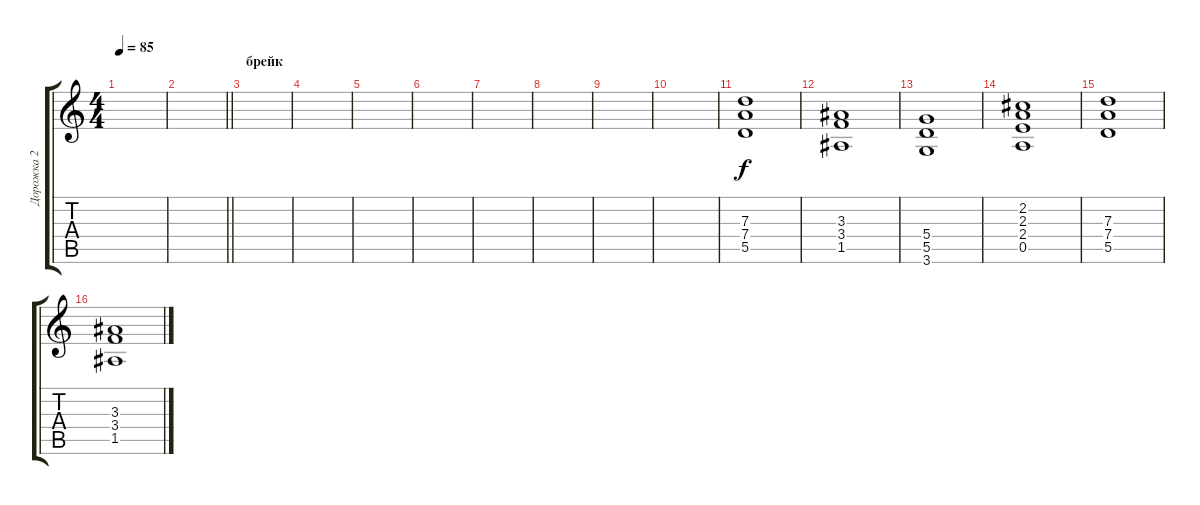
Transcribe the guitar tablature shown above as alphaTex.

\track ("Дорожка 2" "Дорожка 2") {instrument distortionguitar}
\staff {score tabs}
\tuning (E4 B3 G3 D3 A2 E2) {hide}
\ts (4 4)
\tempo 85
\clef g2
\ks c
|
\barLineRight lightlight
|
\section ("" "брейк")
|
|
|
|
|
|
|
|
(7.3 7.4 5.5).1 |
(3.3 3.4 1.5).1 |
(5.4 5.5 3.6).1 |
(2.2 2.3 2.4 0.5).1 |
(7.3 7.4 5.5).1 |
(3.3 3.4 1.5).1
